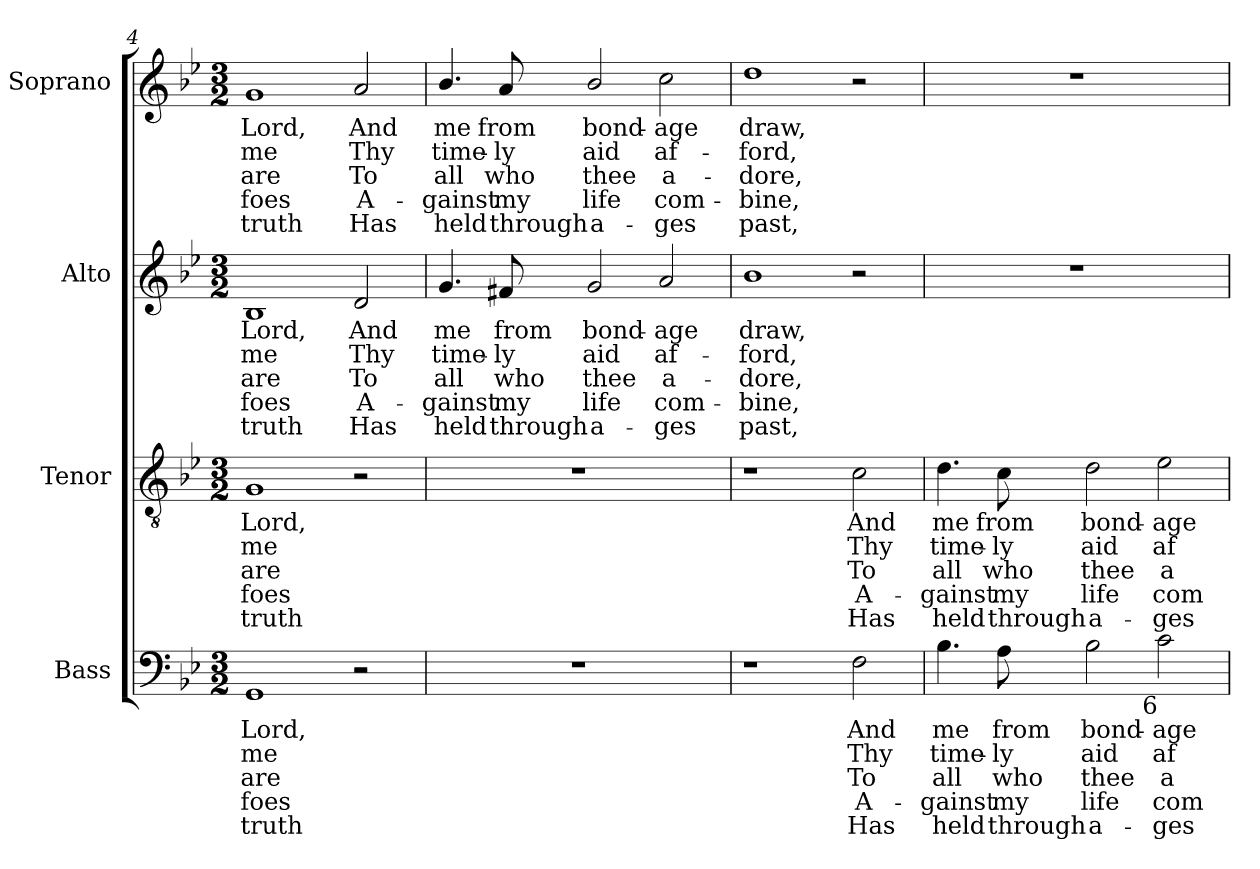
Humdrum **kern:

**kern	**text	**text	**text	**text	**text	**kern	**text	**text	**text	**text	**text	**kern	**text	**text	**text	**text	**text	**kern	**text	**text	**text	**text	**text
*part4	*part4	*part4	*part4	*part4	*part4	*part3	*part3	*part3	*part3	*part3	*part3	*part2	*part2	*part2	*part2	*part2	*part2	*part1	*part1	*part1	*part1	*part1	*part1
*staff4	*staff4	*staff4	*staff4	*staff4	*staff4	*staff3	*staff3	*staff3	*staff3	*staff3	*staff3	*staff2	*staff2	*staff2	*staff2	*staff2	*staff2	*staff1	*staff1	*staff1	*staff1	*staff1	*staff1
*I"Bass	*	*	*	*	*	*I"Tenor	*	*	*	*	*	*I"Alto	*	*	*	*	*	*I"Soprano	*	*	*	*	*
*I'B.	*	*	*	*	*	*I'T.	*	*	*	*	*	*I'A.	*	*	*	*	*	*I'S.	*	*	*	*	*
*clefF4	*	*	*	*	*	*clefGv2	*	*	*	*	*	*clefG2	*	*	*	*	*	*clefG2	*	*	*	*	*
*	*	*	*	*	*	*ITrd7c12	*	*	*	*	*	*	*	*	*	*	*	*	*	*	*	*	*
*k[b-e-]	*	*	*	*	*	*k[b-e-]	*	*	*	*	*	*k[b-e-]	*	*	*	*	*	*k[b-e-]	*	*	*	*	*
*g:	*	*	*	*	*	*g:	*	*	*	*	*	*g:	*	*	*	*	*	*g:	*	*	*	*	*
*M3/2	*	*	*	*	*	*M3/2	*	*	*	*	*	*M3/2	*	*	*	*	*	*M3/2	*	*	*	*	*
=4	=4	=4	=4	=4	=4	=4	=4	=4	=4	=4	=4	=4	=4	=4	=4	=4	=4	=4	=4	=4	=4	=4	=4
!	!LO:LY:b:color=#000000	!LO:LY:b:color=#000000	!LO:LY:b:color=#000000	!LO:LY:b:color=#000000	!LO:LY:b:color=#000000	!	!	!	!	!	!	!	!	!	!	!	!	!	!	!	!	!	!
!	!	!	!	!	!	!	!LO:LY:b:color=#000000	!LO:LY:b:color=#000000	!LO:LY:b:color=#000000	!LO:LY:b:color=#000000	!LO:LY:b:color=#000000	!	!	!	!	!	!	!	!	!	!	!	!
!	!	!	!	!	!	!	!	!	!	!	!	!	!LO:LY:b:color=#000000	!LO:LY:b:color=#000000	!LO:LY:b:color=#000000	!LO:LY:b:color=#000000	!LO:LY:b:color=#000000	!	!	!	!	!	!
!	!	!	!	!	!	!	!	!	!	!	!	!	!	!	!	!	!	!	!LO:LY:b:color=#000000	!LO:LY:b:color=#000000	!LO:LY:b:color=#000000	!LO:LY:b:color=#000000	!LO:LY:b:color=#000000
1GGi	Lord,	me	are	foes	truth	1GGi	Lord,	me	are	foes	truth	1B-i	Lord,	me	are	foes	truth	1gi	Lord,	me	are	foes	truth
!	!	!	!	!	!	!	!	!	!	!	!	!	!LO:LY:b:color=#000000	!LO:LY:b:color=#000000	!LO:LY:b:color=#000000	!LO:LY:b:color=#000000	!LO:LY:b:color=#000000	!	!	!	!	!	!
!	!	!	!	!	!	!	!	!	!	!	!	!	!	!	!	!	!	!	!LO:LY:b:color=#000000	!LO:LY:b:color=#000000	!LO:LY:b:color=#000000	!LO:LY:b:color=#000000	!LO:LY:b:color=#000000
2r	.	.	.	.	.	2r	.	.	.	.	.	2di/	And	Thy	To	A-	-Has	2ai/	And	Thy	To	A-	-Has
=5	=5	=5	=5	=5	=5	=5	=5	=5	=5	=5	=5	=5	=5	=5	=5	=5	=5	=5	=5	=5	=5	=5	=5
!LO:N:vis=1	!	!	!	!	!	!LO:N:vis=1	!	!	!	!	!	!	!	!	!	!	!	!	!	!	!	!	!
!	!	!	!	!	!	!	!	!	!	!	!	!	!LO:LY:b:color=#000000	!LO:LY:b:color=#000000	!LO:LY:b:color=#000000	!LO:LY:b:color=#000000	!LO:LY:b:color=#000000	!	!	!	!	!	!
!	!	!	!	!	!	!	!	!	!	!	!	!	!	!	!	!	!	!	!LO:LY:b:color=#000000	!LO:LY:b:color=#000000	!LO:LY:b:color=#000000	!LO:LY:b:color=#000000	!LO:LY:b:color=#000000
1.r	.	.	.	.	.	1.r	.	.	.	.	.	4.gi/	me	time-	all	gainst	held	4.b-i/	me	time-	all	gainst	held
!	!	!	!	!	!	!	!	!	!	!	!	!	!LO:LY:b:color=#000000	!LO:LY:b:color=#000000	!LO:LY:b:color=#000000	!LO:LY:b:color=#000000	!LO:LY:b:color=#000000	!	!	!	!	!	!
!	!	!	!	!	!	!	!	!	!	!	!	!	!	!	!	!	!	!	!LO:LY:b:color=#000000	!LO:LY:b:color=#000000	!LO:LY:b:color=#000000	!LO:LY:b:color=#000000	!LO:LY:b:color=#000000
.	.	.	.	.	.	.	.	.	.	.	.	8f#Xi/	from	-ly	who	my	through	8ai/	from	-ly	who	my	through
!	!	!	!	!	!	!	!	!	!	!	!	!	!LO:LY:b:color=#000000	!LO:LY:b:color=#000000	!LO:LY:b:color=#000000	!LO:LY:b:color=#000000	!LO:LY:b:color=#000000	!	!	!	!	!	!
!	!	!	!	!	!	!	!	!	!	!	!	!	!	!	!	!	!	!	!LO:LY:b:color=#000000	!LO:LY:b:color=#000000	!LO:LY:b:color=#000000	!LO:LY:b:color=#000000	!LO:LY:b:color=#000000
.	.	.	.	.	.	.	.	.	.	.	.	2gi/	bond-	aid	thee	life	a-	2b-i/	bond-	aid	thee	life	a-
!	!	!	!	!	!	!	!	!	!	!	!	!	!LO:LY:b:color=#000000	!LO:LY:b:color=#000000	!LO:LY:b:color=#000000	!LO:LY:b:color=#000000	!LO:LY:b:color=#000000	!	!	!	!	!	!
!	!	!	!	!	!	!	!	!	!	!	!	!	!	!	!	!	!	!	!LO:LY:b:color=#000000	!LO:LY:b:color=#000000	!LO:LY:b:color=#000000	!LO:LY:b:color=#000000	!LO:LY:b:color=#000000
.	.	.	.	.	.	.	.	.	.	.	.	2ai/	-age	af-	-a-	-com-	-ges	2cci\	-age	af-	-a-	-com-	-ges
=6	=6	=6	=6	=6	=6	=6	=6	=6	=6	=6	=6	=6	=6	=6	=6	=6	=6	=6	=6	=6	=6	=6	=6
!	!	!	!	!	!	!	!	!	!	!	!	!	!LO:LY:b:color=#000000	!LO:LY:b:color=#000000	!LO:LY:b:color=#000000	!LO:LY:b:color=#000000	!LO:LY:b:color=#000000	!	!	!	!	!	!
!	!	!	!	!	!	!	!	!	!	!	!	!	!	!	!	!	!	!	!LO:LY:b:color=#000000	!LO:LY:b:color=#000000	!LO:LY:b:color=#000000	!LO:LY:b:color=#000000	!LO:LY:b:color=#000000
1r	.	.	.	.	.	1r	.	.	.	.	.	1b-i	draw,	-ford,	dore,	bine,	past,	1ddi	draw,	-ford,	dore,	bine,	past,
!	!LO:LY:b:color=#000000	!LO:LY:b:color=#000000	!LO:LY:b:color=#000000	!LO:LY:b:color=#000000	!LO:LY:b:color=#000000	!	!	!	!	!	!	!	!	!	!	!	!	!	!	!	!	!	!
!	!	!	!	!	!	!	!LO:LY:b:color=#000000	!LO:LY:b:color=#000000	!LO:LY:b:color=#000000	!LO:LY:b:color=#000000	!LO:LY:b:color=#000000	!	!	!	!	!	!	!	!	!	!	!	!
2Fi\	And	Thy	To	A-	-Has	2Ci\	And	Thy	To	A-	-Has	2r	.	.	.	.	.	2r	.	.	.	.	.
!!LO:LB:g=z
=7	=7	=7	=7	=7	=7	=7	=7	=7	=7	=7	=7	=7	=7	=7	=7	=7	=7	=7	=7	=7	=7	=7	=7
!	!LO:LY:b:color=#000000	!LO:LY:b:color=#000000	!LO:LY:b:color=#000000	!LO:LY:b:color=#000000	!LO:LY:b:color=#000000	!	!	!	!	!	!	!	!	!	!	!	!	!	!	!	!	!	!
!	!	!	!	!	!	!	!LO:LY:b:color=#000000	!LO:LY:b:color=#000000	!LO:LY:b:color=#000000	!LO:LY:b:color=#000000	!LO:LY:b:color=#000000	!LO:N:vis=1	!	!	!	!	!	!LO:N:vis=1	!	!	!	!	!
4.B-i\	me	time-	all	gainst	held	4.Di\	me	time-	all	gainst	held	1.r	.	.	.	.	.	1.r	.	.	.	.	.
!	!LO:LY:b:color=#000000	!LO:LY:b:color=#000000	!LO:LY:b:color=#000000	!LO:LY:b:color=#000000	!LO:LY:b:color=#000000	!	!	!	!	!	!	!	!	!	!	!	!	!	!	!	!	!	!
!	!	!	!	!	!	!	!LO:LY:b:color=#000000	!LO:LY:b:color=#000000	!LO:LY:b:color=#000000	!LO:LY:b:color=#000000	!LO:LY:b:color=#000000	!	!	!	!	!	!	!	!	!	!	!	!
8Ai\	from	-ly	who	my	through	8Ci\	from	-ly	who	my	through	.	.	.	.	.	.	.	.	.	.	.	.
!	!LO:LY:b:color=#000000	!LO:LY:b:color=#000000	!LO:LY:b:color=#000000	!LO:LY:b:color=#000000	!LO:LY:b:color=#000000	!	!	!	!	!	!	!	!	!	!	!	!	!	!	!	!	!	!
!	!	!	!	!	!	!	!LO:LY:b:color=#000000	!LO:LY:b:color=#000000	!LO:LY:b:color=#000000	!LO:LY:b:color=#000000	!LO:LY:b:color=#000000	!	!	!	!	!	!	!	!	!	!	!	!
2B-i\	bond-	aid	thee	life	a-	2Di\	bond-	aid	thee	life	a-	.	.	.	.	.	.	.	.	.	.	.	.
!	!LO:LY:b:color=#000000	!LO:LY:b:color=#000000	!LO:LY:b:color=#000000	!LO:LY:b:color=#000000	!LO:LY:b:color=#000000	!	!	!	!	!	!	!	!	!	!	!	!	!	!	!	!	!	!
!LO:TX:b:rj:t=6	!	!	!	!	!	!	!	!	!	!	!	!	!	!	!	!	!	!	!	!	!	!	!
!	!	!	!	!	!	!	!LO:LY:b:color=#000000	!LO:LY:b:color=#000000	!LO:LY:b:color=#000000	!LO:LY:b:color=#000000	!LO:LY:b:color=#000000	!	!	!	!	!	!	!	!	!	!	!	!
2ci\	-age	af-	-a-	-com-	-ges	2E-i\	-age	af-	-a-	-com-	-ges	.	.	.	.	.	.	.	.	.	.	.	.
=	=	=	=	=	=	=	=	=	=	=	=	=	=	=	=	=	=	=	=	=	=	=	=
*-	*-	*-	*-	*-	*-	*-	*-	*-	*-	*-	*-	*-	*-	*-	*-	*-	*-	*-	*-	*-	*-	*-	*-
